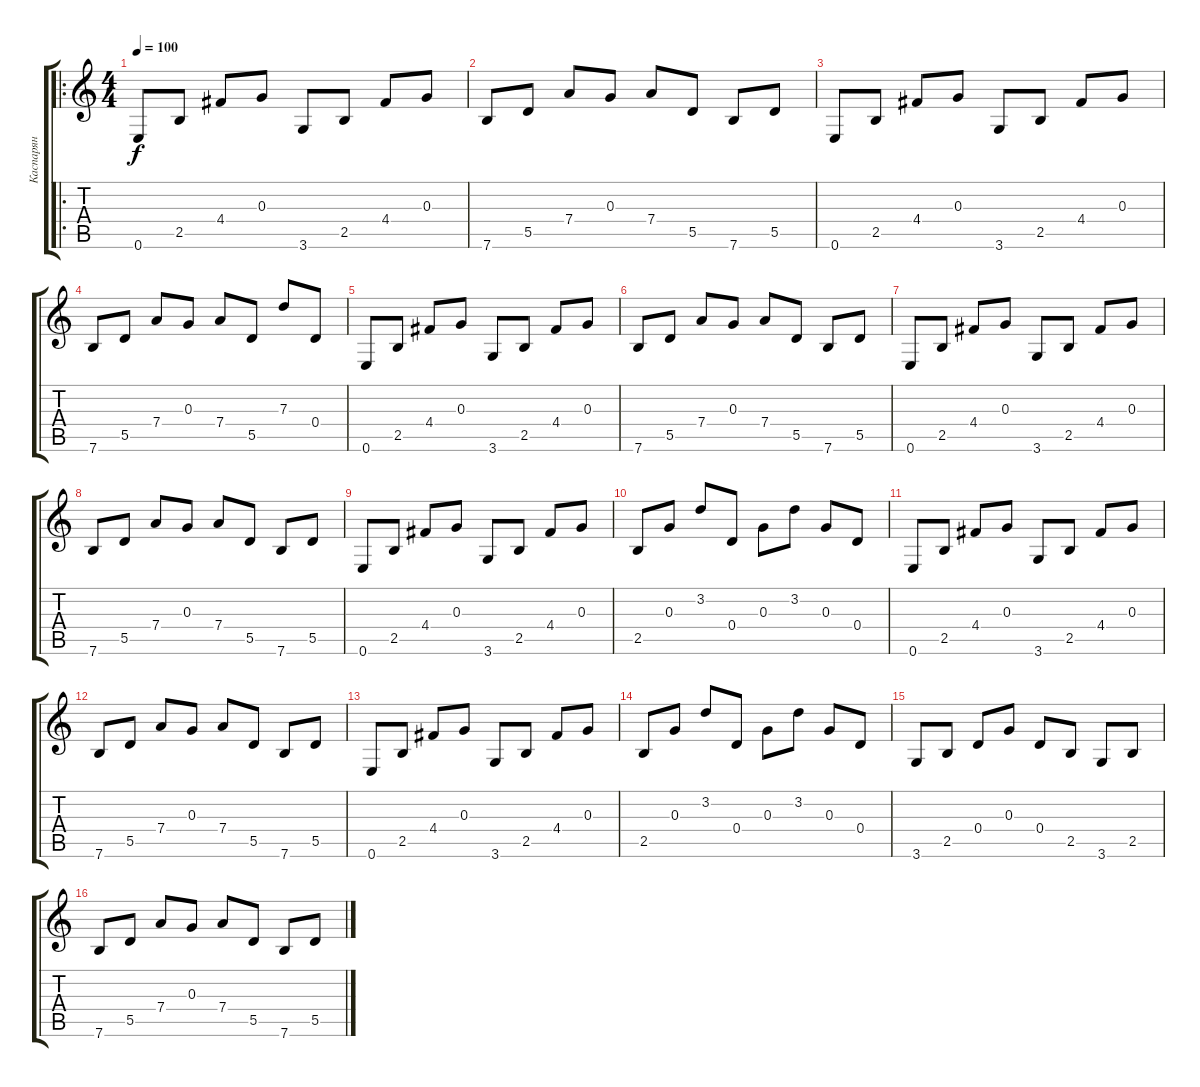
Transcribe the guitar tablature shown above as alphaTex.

\track ("Каспарян" "Каспарян") {instrument acousticguitarnylon}
\staff {score tabs}
\tuning (E4 B3 G3 D3 A2 E2) {hide}
\ro
\ts (4 4)
\tempo 100
\clef g2
\ks c
0.6.8{dy f instrument acousticguitarnylon} 2.5.8 4.4.8 0.3.8 3.6.8 2.5.8 4.4.8 0.3.8 |
7.6.8 5.5.8 7.4.8 0.3.8 7.4.8 5.5.8 7.6.8 5.5.8 |
0.6.8 2.5.8 4.4.8 0.3.8 3.6.8 2.5.8 4.4.8 0.3.8 |
7.6.8 5.5.8 7.4.8 0.3.8 7.4.8 5.5.8 7.3.8 0.4.8 |
0.6.8 2.5.8 4.4.8 0.3.8 3.6.8 2.5.8 4.4.8 0.3.8 |
7.6.8 5.5.8 7.4.8 0.3.8 7.4.8 5.5.8 7.6.8 5.5.8 |
0.6.8 2.5.8 4.4.8 0.3.8 3.6.8 2.5.8 4.4.8 0.3.8 |
7.6.8 5.5.8 7.4.8 0.3.8 7.4.8 5.5.8 7.6.8 5.5.8 |
0.6.8 2.5.8 4.4.8 0.3.8 3.6.8 2.5.8 4.4.8 0.3.8 |
2.5.8 0.3.8 3.2.8 0.4.8 0.3.8 3.2.8 0.3.8 0.4.8 |
0.6.8 2.5.8 4.4.8 0.3.8 3.6.8 2.5.8 4.4.8 0.3.8 |
7.6.8 5.5.8 7.4.8 0.3.8 7.4.8 5.5.8 7.6.8 5.5.8 |
0.6.8 2.5.8 4.4.8 0.3.8 3.6.8 2.5.8 4.4.8 0.3.8 |
2.5.8 0.3.8 3.2.8 0.4.8 0.3.8 3.2.8 0.3.8 0.4.8 |
3.6.8 2.5.8 0.4.8 0.3.8 0.4.8 2.5.8 3.6.8 2.5.8 |
7.6.8 5.5.8 7.4.8 0.3.8 7.4.8 5.5.8 7.6.8 5.5.8
